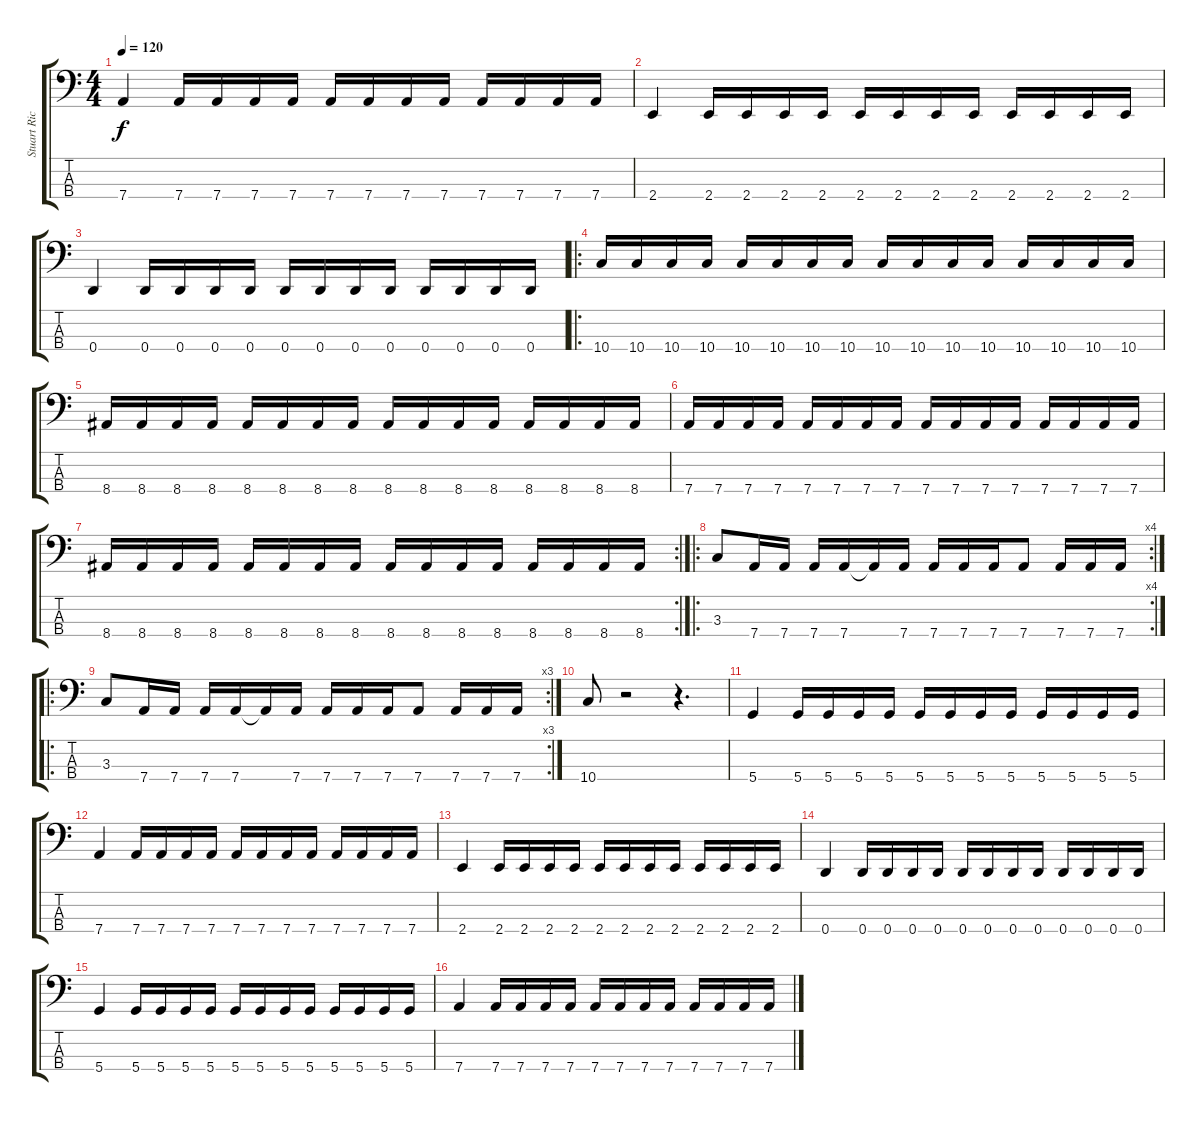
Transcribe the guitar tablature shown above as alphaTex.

\track ("Stuart Richardson" "Stuart Ric") {instrument electricbassfinger}
\staff {score tabs}
\tuning (G2 D2 A1 D1) {hide}
\ts (4 4)
\tempo 120
\clef f4
\ks c
7.4.4{dy f} 7.4.16 7.4.16 7.4.16 7.4.16 7.4.16 7.4.16 7.4.16 7.4.16 7.4.16 7.4.16 7.4.16 7.4.16 |
2.4.4 2.4.16 2.4.16 2.4.16 2.4.16 2.4.16 2.4.16 2.4.16 2.4.16 2.4.16 2.4.16 2.4.16 2.4.16 |
0.4.4 0.4.16 0.4.16 0.4.16 0.4.16 0.4.16 0.4.16 0.4.16 0.4.16 0.4.16 0.4.16 0.4.16 0.4.16 |
\ro
10.4.16{volume 16} 10.4.16 10.4.16 10.4.16 10.4.16 10.4.16 10.4.16 10.4.16 10.4.16 10.4.16 10.4.16 10.4.16 10.4.16 10.4.16 10.4.16 10.4.16 |
8.4.16 8.4.16 8.4.16 8.4.16 8.4.16 8.4.16 8.4.16 8.4.16 8.4.16 8.4.16 8.4.16 8.4.16 8.4.16 8.4.16 8.4.16 8.4.16 |
7.4.16 7.4.16 7.4.16 7.4.16 7.4.16 7.4.16 7.4.16 7.4.16 7.4.16 7.4.16 7.4.16 7.4.16 7.4.16 7.4.16 7.4.16 7.4.16 |
\rc 2
8.4.16 8.4.16 8.4.16 8.4.16 8.4.16 8.4.16 8.4.16 8.4.16 8.4.16 8.4.16 8.4.16 8.4.16 8.4.16 8.4.16 8.4.16 8.4.16 |
\ro
\rc 4
3.3.8 7.4.16 7.4.16 7.4.16 7.4.16 7.4{t}.16 7.4.16 7.4.16 7.4.16 7.4.16 7.4.8 7.4.16 7.4.16 7.4.16 |
\ro
\rc 3
3.3.8 7.4.16 7.4.16 7.4.16 7.4.16 7.4{t}.16 7.4.16 7.4.16 7.4.16 7.4.16 7.4.8 7.4.16 7.4.16 7.4.16 |
10.4.8 r.2 r.4{d} |
5.4.4{volume 12} 5.4.16 5.4.16 5.4.16 5.4.16 5.4.16 5.4.16 5.4.16 5.4.16 5.4.16 5.4.16 5.4.16 5.4.16 |
7.4.4 7.4.16 7.4.16 7.4.16 7.4.16 7.4.16 7.4.16 7.4.16 7.4.16 7.4.16 7.4.16 7.4.16 7.4.16 |
2.4.4 2.4.16 2.4.16 2.4.16 2.4.16 2.4.16 2.4.16 2.4.16 2.4.16 2.4.16 2.4.16 2.4.16 2.4.16 |
0.4.4 0.4.16 0.4.16 0.4.16 0.4.16 0.4.16 0.4.16 0.4.16 0.4.16 0.4.16 0.4.16 0.4.16 0.4.16 |
5.4.4{volume 12} 5.4.16 5.4.16 5.4.16 5.4.16 5.4.16 5.4.16 5.4.16 5.4.16 5.4.16 5.4.16 5.4.16 5.4.16 |
7.4.4 7.4.16 7.4.16 7.4.16 7.4.16 7.4.16 7.4.16 7.4.16 7.4.16 7.4.16 7.4.16 7.4.16 7.4.16
